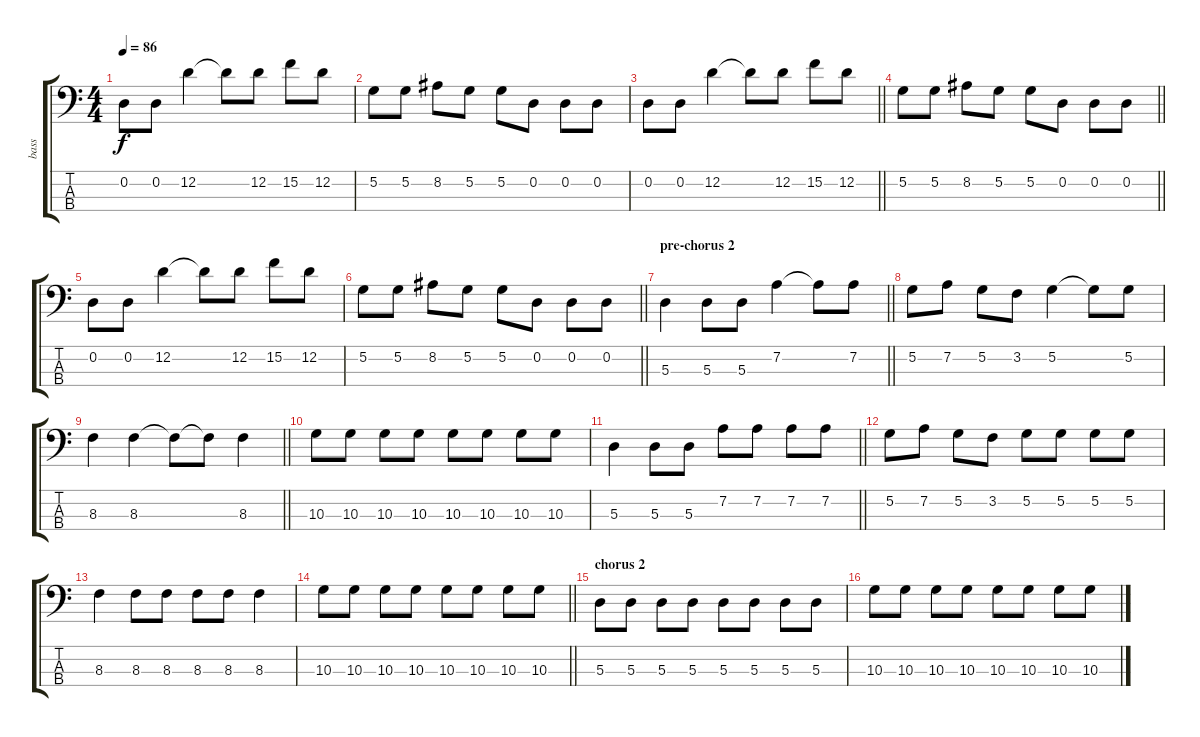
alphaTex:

\track ("bass " "bass ") {instrument electricguitarjazz}
\staff {score tabs}
\tuning (G2 D2 A1 D1) {hide}
\ts (4 4)
\tempo 86
\clef f4
\ks c
0.2.8{dy f} 0.2.8 12.2.4 12.2{t}.8 12.2.8 15.2.8 12.2.8 |
5.2.8 5.2.8 8.2.8 5.2.8 5.2.8 0.2.8 0.2.8 0.2.8 |
\barLineRight lightlight
0.2.8 0.2.8 12.2.4 12.2{t}.8 12.2.8 15.2.8 12.2.8 |
\barLineRight lightlight
5.2.8 5.2.8 8.2.8 5.2.8 5.2.8 0.2.8 0.2.8 0.2.8 |
0.2.8 0.2.8 12.2.4 12.2{t}.8 12.2.8 15.2.8 12.2.8 |
\barLineRight lightlight
5.2.8 5.2.8 8.2.8 5.2.8 5.2.8 0.2.8 0.2.8 0.2.8 |
\section ("" "pre-chorus 2")
\barLineRight lightlight
5.3.4 5.3.8 5.3.8 7.2.4 7.2{t}.8 7.2.8 |
5.2.8 7.2.8 5.2.8 3.2.8 5.2.4 5.2{t}.8 5.2.8 |
\barLineRight lightlight
8.3.4 8.3.4 8.3{t}.8 8.3{t}.8 8.3.4 |
10.3.8 10.3.8 10.3.8 10.3.8 10.3.8 10.3.8 10.3.8 10.3.8 |
\barLineRight lightlight
5.3.4 5.3.8 5.3.8 7.2.8 7.2.8 7.2.8 7.2.8 |
5.2.8 7.2.8 5.2.8 3.2.8 5.2.8 5.2.8 5.2.8 5.2.8 |
8.3.4 8.3.8 8.3.8 8.3.8 8.3.8 8.3.4 |
\barLineRight lightlight
10.3.8 10.3.8 10.3.8 10.3.8 10.3.8 10.3.8 10.3.8 10.3.8 |
\section ("" "chorus 2")
5.3.8 5.3.8 5.3.8 5.3.8 5.3.8 5.3.8 5.3.8 5.3.8 |
10.3.8 10.3.8 10.3.8 10.3.8 10.3.8 10.3.8 10.3.8 10.3.8
